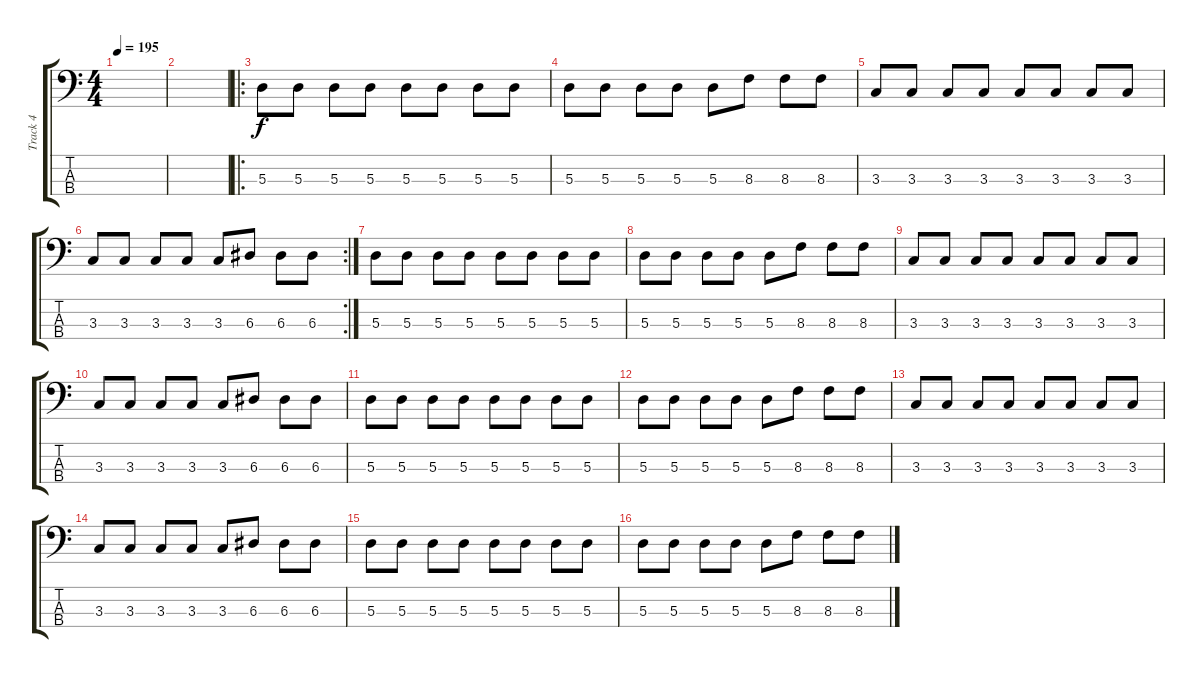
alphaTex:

\track ("Track 4" "Track 4") {instrument electricbassfinger}
\staff {score tabs}
\tuning (G2 D2 A1 E1) {hide}
\ts (4 4)
\tempo 195
\clef f4
\ks c
|
|
\ro
5.3.8 5.3.8 5.3.8 5.3.8 5.3.8 5.3.8 5.3.8 5.3.8 |
5.3.8 5.3.8 5.3.8 5.3.8 5.3.8 8.3.8 8.3.8 8.3.8 |
3.3.8 3.3.8 3.3.8 3.3.8 3.3.8 3.3.8 3.3.8 3.3.8 |
\rc 2
3.3.8 3.3.8 3.3.8 3.3.8 3.3.8 6.3.8 6.3.8 6.3.8 |
5.3.8 5.3.8 5.3.8 5.3.8 5.3.8 5.3.8 5.3.8 5.3.8 |
5.3.8 5.3.8 5.3.8 5.3.8 5.3.8 8.3.8 8.3.8 8.3.8 |
3.3.8 3.3.8 3.3.8 3.3.8 3.3.8 3.3.8 3.3.8 3.3.8 |
3.3.8 3.3.8 3.3.8 3.3.8 3.3.8 6.3.8 6.3.8 6.3.8 |
5.3.8 5.3.8 5.3.8 5.3.8 5.3.8 5.3.8 5.3.8 5.3.8 |
5.3.8 5.3.8 5.3.8 5.3.8 5.3.8 8.3.8 8.3.8 8.3.8 |
3.3.8 3.3.8 3.3.8 3.3.8 3.3.8 3.3.8 3.3.8 3.3.8 |
3.3.8 3.3.8 3.3.8 3.3.8 3.3.8 6.3.8 6.3.8 6.3.8 |
5.3.8 5.3.8 5.3.8 5.3.8 5.3.8 5.3.8 5.3.8 5.3.8 |
5.3.8 5.3.8 5.3.8 5.3.8 5.3.8 8.3.8 8.3.8 8.3.8
